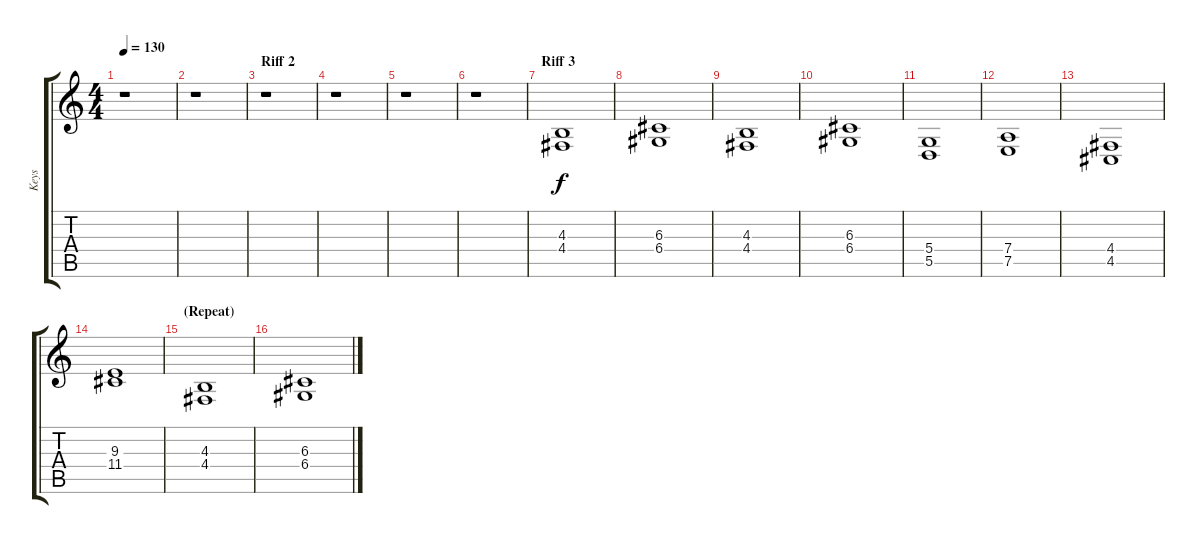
\track ("Keys" "Keys") {instrument churchorgan}
\staff {score tabs}
\tuning (E4 B3 G3 D3 A2 E2) {hide}
\ts (4 4)
\tempo 130
\clef g2
\ks c
r.1{dy f} |
r.1 |
\section ("" "Riff 2")
r.1 |
r.1 |
r.1 |
r.1 |
\section ("" "Riff 3")
(4.3 4.4).1 |
(6.3 6.4).1 |
(4.3 4.4).1 |
(6.3 6.4).1 |
(5.4 5.5).1 |
(7.4 7.5).1 |
(4.4 4.5).1 |
(9.3 11.4).1 |
\section ("" "(Repeat)")
(4.3 4.4).1 |
(6.3 6.4).1
